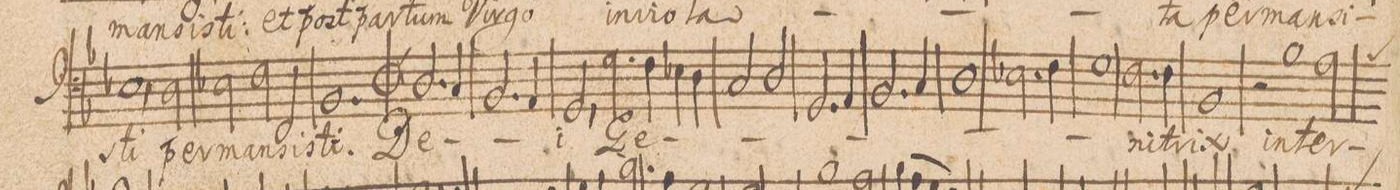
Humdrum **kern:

**kern	**text
*I"BASSVS.	*
*clefF4	*
*k[b-]	*
*M3/2	*
1E-X,	-sti
2D\	per-
=68-	=68-
2E-X\	-man-
2F\	.
2FF/	-si-
=69-	=69-
1.BB-	-sti.
=70-	=70-
*M2/1	*
*met(C|)	*
*mmet(c|)	*
2.D/	De-
4C/	.
2.BB-/	.
4AA/	.
=71-	=71-
2GG,/	-i
2.G\	Ge-
4F\	.
4E-X\	.
4D\	.
=72-	=72-
2C/	.
2D/	.
2.GG/	.
4AA/	.
=73-	=73-
2.BB-/	.
4C/	.
1D	.
=74-	=74-
2.E-X\	.
4F\	.
1G	.
=75-	=75-
2.F\	.
4F\	-ni-
1BB-	-trix
=76-	=76-
2r	.
1B-	in-
2Any\	-ter-
*custos:B	*
=77-	=77-
*-	*-
